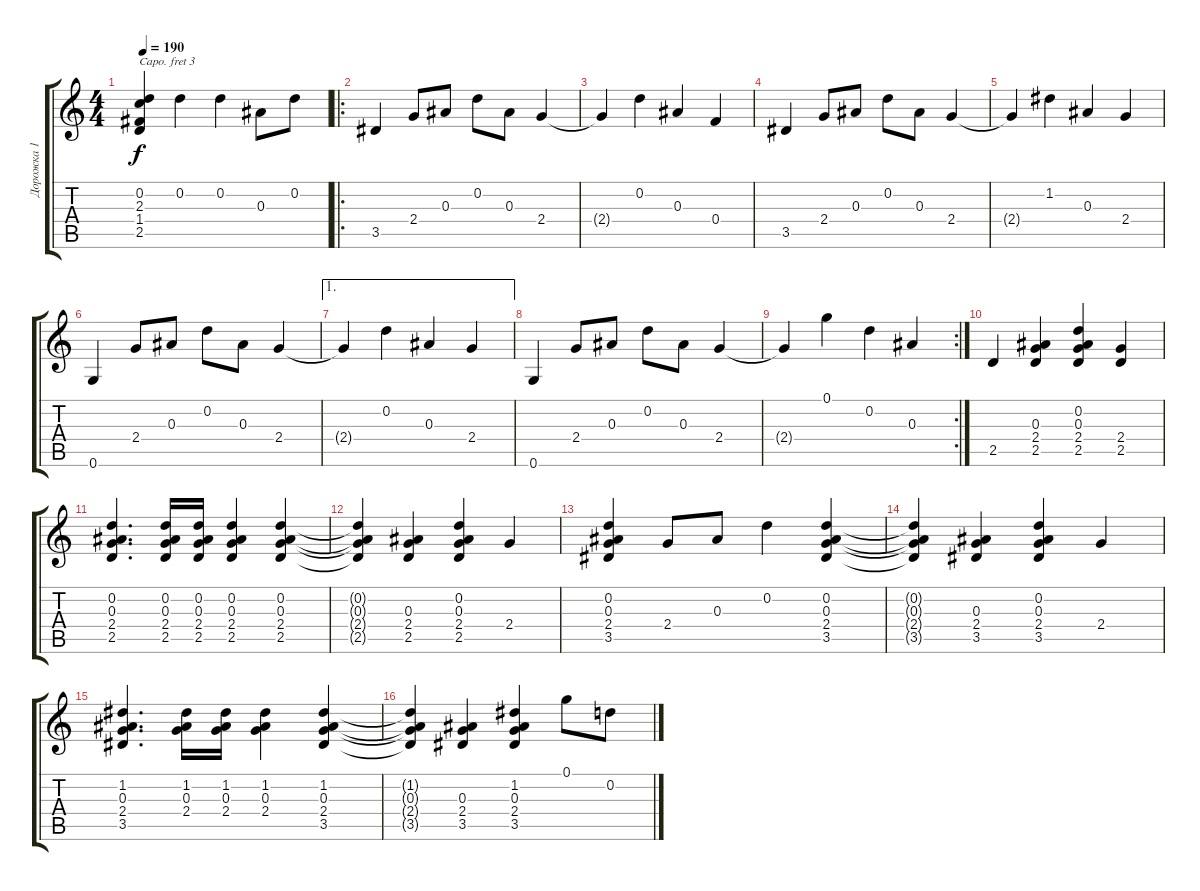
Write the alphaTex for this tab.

\track ("Дорожка 1" "Дорожка 1") {instrument acousticguitarsteel}
\staff {score tabs}
\capo 3
\tuning (E4 B3 G3 D3 A2 E2) {hide}
\ts (4 4)
\tempo 190
\clef g2
\ks c
(0.2{t} 2.3{t} 1.4{t} 2.5{t}).4{dy f} 0.2.4 0.2.4 0.3.8 0.2.8 |
\ro
3.5.4 2.4.8 0.3.8 0.2.8 0.3.8 2.4.4 |
2.4{t}.4 0.2.4 0.3.4 0.4.4 |
3.5.4 2.4.8 0.3.8 0.2.8 0.3.8 2.4.4 |
2.4{t}.4 1.2.4 0.3.4 2.4.4 |
0.6.4 2.4.8 0.3.8 0.2.8 0.3.8 2.4.4 |
\ae 1
2.4{t}.4 0.2.4 0.3.4 2.4.4 |
0.6.4 2.4.8 0.3.8 0.2.8 0.3.8 2.4.4 |
\rc 2
2.4{t}.4 0.1.4 0.2.4 0.3.4 |
2.5.4 (0.3 2.4 2.5).4 (0.2 0.3 2.4 2.5).4 (2.4 2.5).4 |
(0.2 0.3 2.4 2.5).4{d} (0.2 0.3 2.4 2.5).16 (0.2 0.3 2.4 2.5).16 (0.2 0.3 2.4 2.5).4 (0.2 0.3 2.4 2.5).4 |
(0.2{t} 0.3{t} 2.4{t} 2.5{t}).4 (0.3 2.4 2.5).4 (0.2 0.3 2.4 2.5).4 2.4.4 |
(0.2 0.3 2.4 3.5).4 2.4.8 0.3.8 0.2.4 (0.2 0.3 2.4 3.5).4 |
(0.2{t} 0.3{t} 2.4{t} 3.5{t}).4 (0.3 2.4 3.5).4 (0.2 0.3 2.4 3.5).4 2.4.4 |
(1.2 0.3 2.4 3.5).4{d} (1.2 0.3 2.4).16 (1.2 0.3 2.4).16 (1.2 0.3 2.4).4 (1.2 0.3 2.4 3.5).4 |
(1.2{t} 0.3{t} 2.4{t} 3.5{t}).4 (0.3 2.4 3.5).4 (1.2 0.3 2.4 3.5).4 0.1.8 0.2.8
